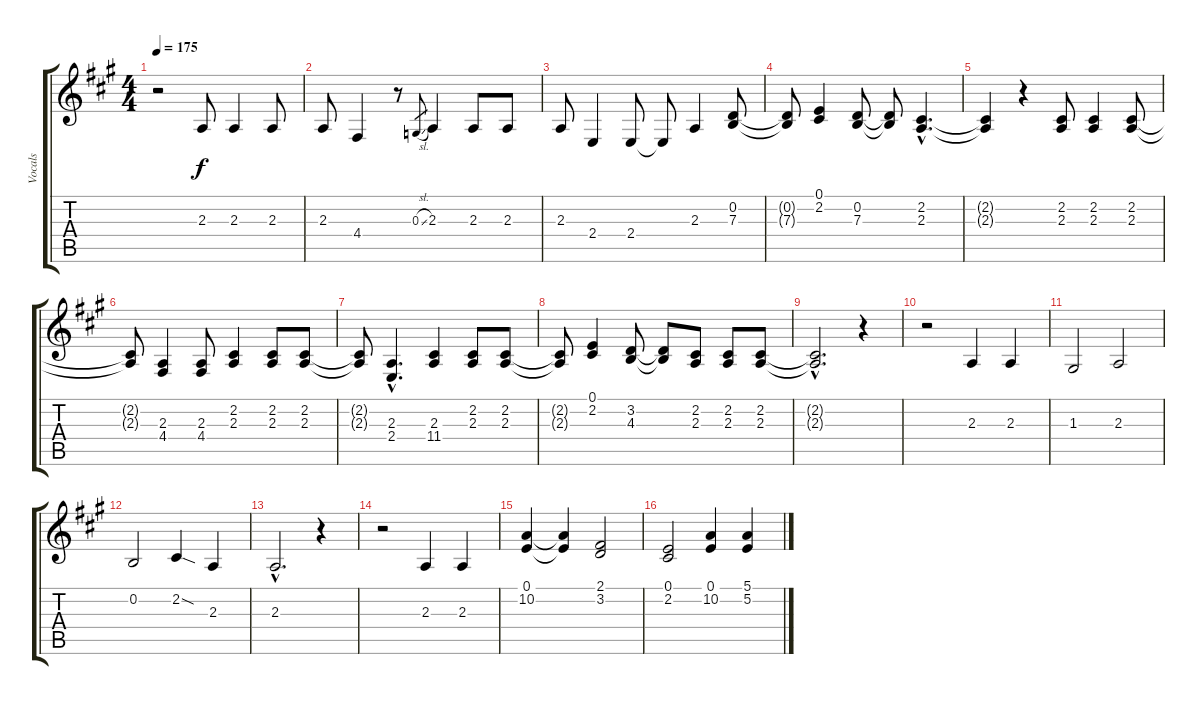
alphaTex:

\track ("Vocals" "Vocals") {instrument englishhorn}
\staff {score tabs}
\tuning (E4 B3 G3 D3 A2 E2) {hide}
\ts (4 4)
\tempo 175
\clef g2
\ks f#minor
r.2{dy f} 2.3.8 2.3.4 2.3.8 |
2.3.8 4.4.4 r.8 0.3{sl}.8{gr} 2.3.4 2.3.8 2.3.8 |
2.3.8 2.4.4 2.4.8 2.4{t}.8 2.3.4 (0.2 7.3).8 |
(0.2{t} 7.3{t}).8 (0.1 2.2).4 (0.2 7.3).8 (0.2{t} 7.3{t}).8 (2.2{hac} 2.3{hac}).4{d} |
(2.2{t} 2.3{t}).4 r.4 (2.2 2.3).8 (2.2 2.3).4 (2.2 2.3).8 |
(2.2{t} 2.3{t}).8 (2.3 4.4).4 (2.3 4.4).8 (2.2 2.3).4 (2.2 2.3).8 (2.2 2.3).8 |
(2.2{t} 2.3{t}).8 (2.3{hac} 2.4{hac}).4{d} (2.3 11.4).4 (2.2 2.3).8 (2.2 2.3).8 |
(2.2{t} 2.3{t}).8 (0.1 2.2).4 (3.2 4.3).8 (3.2{t} 4.3{t}).8 (2.2 2.3).8 (2.2 2.3).8 (2.2 2.3).8 |
(2.2{hac t} 2.3{hac t}).2{d} r.4 |
r.2 2.3.4 2.3.4 |
1.3.2 2.3.2 |
0.2.2 2.2{sod}.4 2.3.4 |
2.3{hac}.2{d} r.4 |
r.2 2.3.4 2.3.4 |
(0.1 10.2).4 (0.1{t} 10.2{t}).4 (2.1 3.2).2 |
(0.1 2.2).2 (0.1 10.2).4 (5.1 5.2).4
